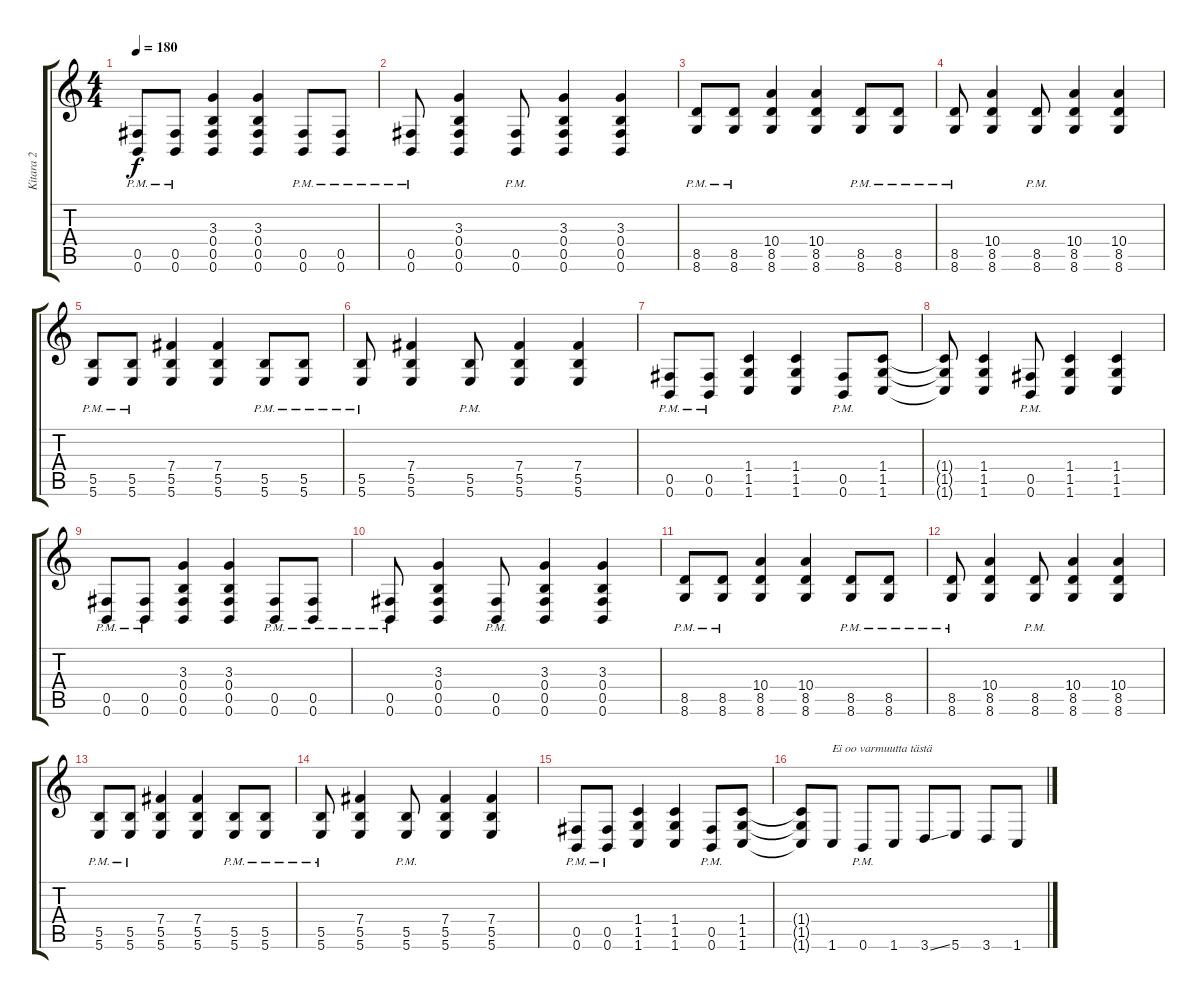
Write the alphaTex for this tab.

\track ("Kitara 2 " "Kitara 2 ") {instrument distortionguitar}
\staff {score tabs}
\tuning (Db4 Ab3 E3 B2 Gb2 B1) {hide}
\ts (4 4)
\tempo 180
\clef g2
\ks c
(0.5{pm} 0.6{pm}).8{dy f} (0.5{pm} 0.6{pm}).8 (3.3 0.4 0.5 0.6).4 (3.3 0.4 0.5 0.6).4 (0.5{pm} 0.6{pm}).8 (0.5{pm} 0.6{pm}).8 |
(0.5{pm} 0.6{pm}).8 (3.3 0.4 0.5 0.6).4 (0.5{pm} 0.6{pm}).8 (3.3 0.4 0.5 0.6).4 (3.3 0.4 0.5 0.6).4 |
(8.5{pm} 8.6{pm}).8 (8.5{pm} 8.6{pm}).8 (10.4 8.5 8.6).4 (10.4 8.5 8.6).4 (8.5{pm} 8.6{pm}).8 (8.5{pm} 8.6{pm}).8 |
(8.5{pm} 8.6{pm}).8 (10.4 8.5 8.6).4 (8.5{pm} 8.6{pm}).8 (10.4 8.5 8.6).4 (10.4 8.5 8.6).4 |
(5.5{pm} 5.6{pm}).8 (5.5{pm} 5.6{pm}).8 (7.4 5.5 5.6).4 (7.4 5.5 5.6).4 (5.5{pm} 5.6{pm}).8 (5.5{pm} 5.6{pm}).8 |
(5.5{pm} 5.6{pm}).8 (7.4 5.5 5.6).4 (5.5{pm} 5.6{pm}).8 (7.4 5.5 5.6).4 (7.4 5.5 5.6).4 |
(0.5{pm} 0.6{pm}).8 (0.5{pm} 0.6{pm}).8 (1.4 1.5 1.6).4 (1.4 1.5 1.6).4 (0.5{pm} 0.6{pm}).8 (1.4 1.5 1.6).8 |
(1.4{t} 1.5{t} 1.6{t}).8 (1.4 1.5 1.6).4 (0.5{pm} 0.6{pm}).8 (1.4 1.5 1.6).4 (1.4 1.5 1.6).4 |
(0.5{pm} 0.6{pm}).8 (0.5{pm} 0.6{pm}).8 (3.3 0.4 0.5 0.6).4 (3.3 0.4 0.5 0.6).4 (0.5{pm} 0.6{pm}).8 (0.5{pm} 0.6{pm}).8 |
(0.5{pm} 0.6{pm}).8 (3.3 0.4 0.5 0.6).4 (0.5{pm} 0.6{pm}).8 (3.3 0.4 0.5 0.6).4 (3.3 0.4 0.5 0.6).4 |
(8.5{pm} 8.6{pm}).8 (8.5{pm} 8.6{pm}).8 (10.4 8.5 8.6).4 (10.4 8.5 8.6).4 (8.5{pm} 8.6{pm}).8 (8.5{pm} 8.6{pm}).8 |
(8.5{pm} 8.6{pm}).8 (10.4 8.5 8.6).4 (8.5{pm} 8.6{pm}).8 (10.4 8.5 8.6).4 (10.4 8.5 8.6).4 |
(5.5{pm} 5.6{pm}).8 (5.5{pm} 5.6{pm}).8 (7.4 5.5 5.6).4 (7.4 5.5 5.6).4 (5.5{pm} 5.6{pm}).8 (5.5{pm} 5.6{pm}).8 |
(5.5{pm} 5.6{pm}).8 (7.4 5.5 5.6).4 (5.5{pm} 5.6{pm}).8 (7.4 5.5 5.6).4 (7.4 5.5 5.6).4 |
(0.5{pm} 0.6{pm}).8 (0.5{pm} 0.6{pm}).8 (1.4 1.5 1.6).4 (1.4 1.5 1.6).4 (0.5{pm} 0.6{pm}).8 (1.4 1.5 1.6).8 |
(1.4{t} 1.5{t} 1.6{t}).8 1.6.8{txt "Ei oo varmuutta tästä"} 0.6{pm}.8 1.6.8 3.6{ss}.8 5.6.8 3.6.8 1.6.8
